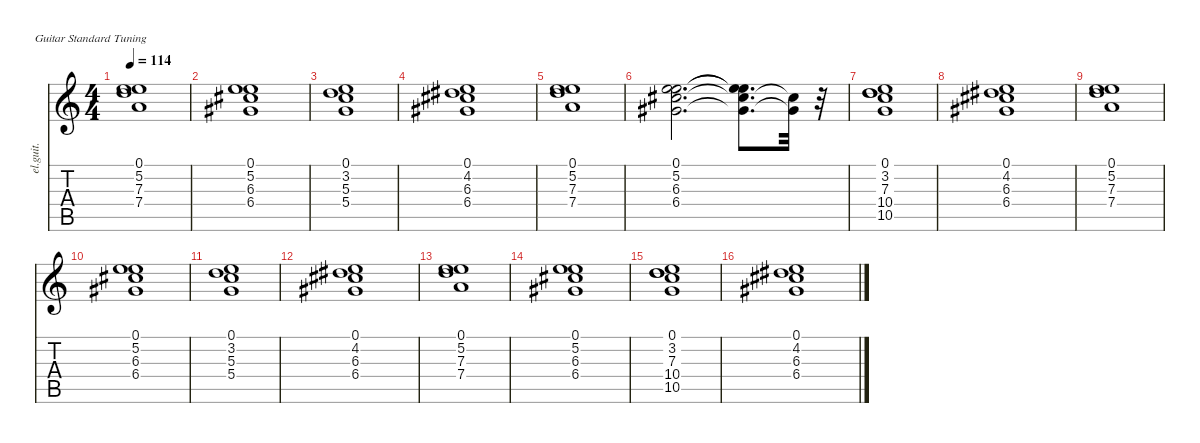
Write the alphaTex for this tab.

\defaultSystemsLayout 4
\hideDynamics
\bracketExtendMode nobrackets
\otherSystemsTrackNameOrientation horizontal
\track ("Clean Guitar" "el.guit.") {instrument electricguitarclean}
\staff {score tabs}
\tuning (E4 B3 G3 D3 A2 E2)
\ts (4 4)
\tempo 114
\clef g2
\ks c
(0.1 5.2 7.3 7.4).1{dy fff} |
(0.1 5.2 6.3{acc #} 6.4{acc #}).1 |
(0.1 3.2 5.3 5.4).1 |
(0.1 4.2{acc #} 6.3{acc #} 6.4{acc #}).1 |
(0.1 5.2 7.3 7.4).1 |
(0.1 5.2 6.3{acc #} 6.4{acc #}).2{d} (0.1{t} 5.2{t} 6.3{t acc #} 6.4{t acc #}).8{d dy f} (6.3{t acc #} 6.4{t acc #}).32 r.32 |
(0.1 3.2 7.3 10.4 10.5).1{dy fff} |
(0.1 4.2{acc #} 6.3{acc #} 6.4{acc #}).1 |
(0.1 5.2 7.3 7.4).1 |
(0.1 5.2 6.3{acc #} 6.4{acc #}).1 |
(0.1 3.2 5.3 5.4).1 |
(0.1 4.2{acc #} 6.3{acc #} 6.4{acc #}).1 |
(0.1 5.2 7.3 7.4).1 |
(0.1 5.2 6.3{acc #} 6.4{acc #}).1 |
(0.1 3.2 7.3 10.4 10.5).1 |
(0.1 4.2{acc #} 6.3{acc #} 6.4{acc #}).1
